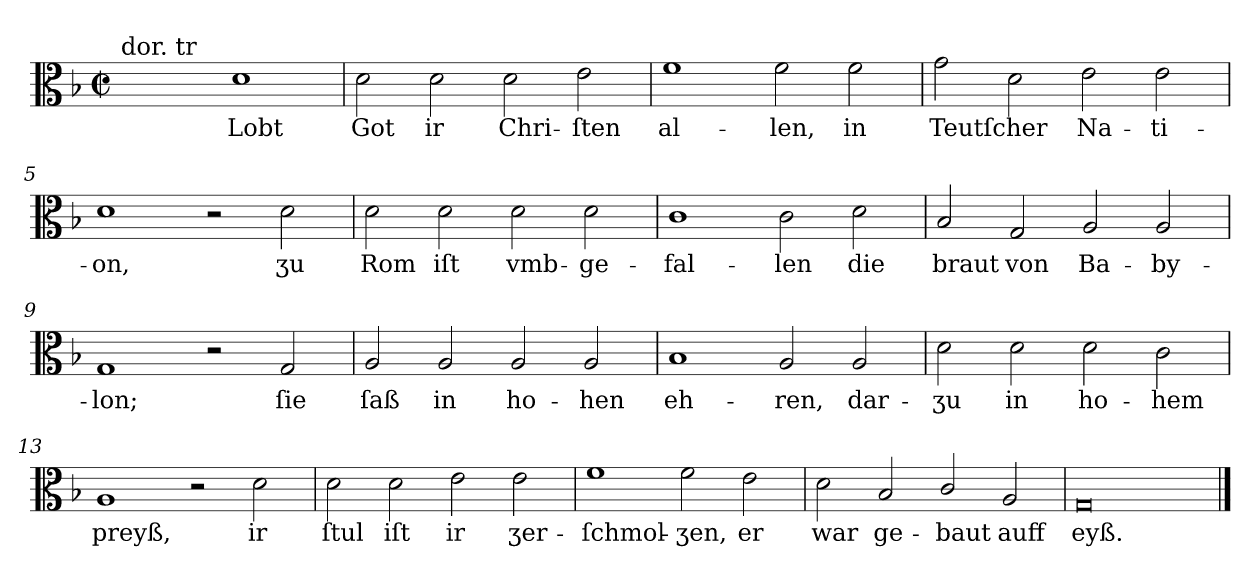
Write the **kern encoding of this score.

**kern	**text
*part1	*part1
*staff1	*staff1
*clefC3	*
*k[b-]	*
*G:dor	*
*M4/2	*
*met(c|)	*
=1	=1
!LO:TX:a:t=dor. tr	!
1ryy	.
1d	Lobt
=2	=2
2d	Got
2d	ir
2d	Chri-
2e	-ſten
=3	=3
1f	al-
2f	-len,
2f	in
=4	=4
2g	Teutſcher
2d	.
2e	Na-
2e	-ti-
=5	=5
1d	-on,
2r	.
2d	ʒu
=6	=6
2d	Rom
2d	iſt
2d	vmb-
2d	-ge-
=7	=7
1c	-fal-
2c	-len
2d	die
=8	=8
2B-	braut
2G	von
2A	Ba-
2A	-by-
=9	=9
1G	-lon;
2r	.
2G	ſie
=10	=10
2A	ſaß
2A	in
2A	ho-
2A	-hen
=11	=11
1B-	eh-
2A	-ren,
2A	dar-
=12	=12
2d	-ʒu
2d	in
2d	ho-
2c	-hem
=13	=13
1A	preyß,
2r	.
2d	ir
=14	=14
2d	ſtul
2d	iſt
2e	ir
2e	ʒer-
=15	=15
1f	-ſchmol-
2f	-ʒen,
2e	er
=16	=16
2d	war
2B-	ge-
2c/	-baut
2A	auff
=17	=17
0G/	eyß.
==	==
*-	*-
